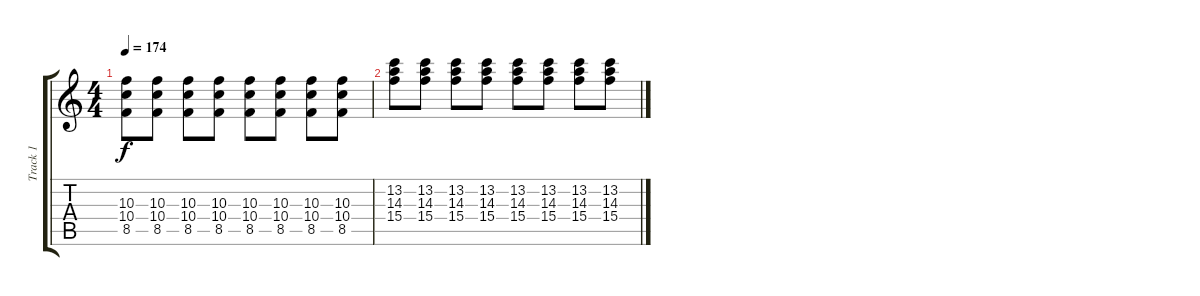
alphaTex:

\track ("Track 1" "Track 1") {instrument overdrivenguitar}
\staff {score tabs}
\tuning (E4 B3 G3 D3 A2 E2) {hide}
\ts (4 4)
\tempo 174
\clef g2
\ks c
(10.3 10.4 8.5).8{dy f} (10.3 10.4 8.5).8 (10.3 10.4 8.5).8 (10.3 10.4 8.5).8 (10.3 10.4 8.5).8 (10.3 10.4 8.5).8 (10.3 10.4 8.5).8 (10.3 10.4 8.5).8 |
(13.2 14.3 15.4).8 (13.2 14.3 15.4).8 (13.2 14.3 15.4).8 (13.2 14.3 15.4).8 (13.2 14.3 15.4).8 (13.2 14.3 15.4).8 (13.2 14.3 15.4).8 (13.2 14.3 15.4).8
